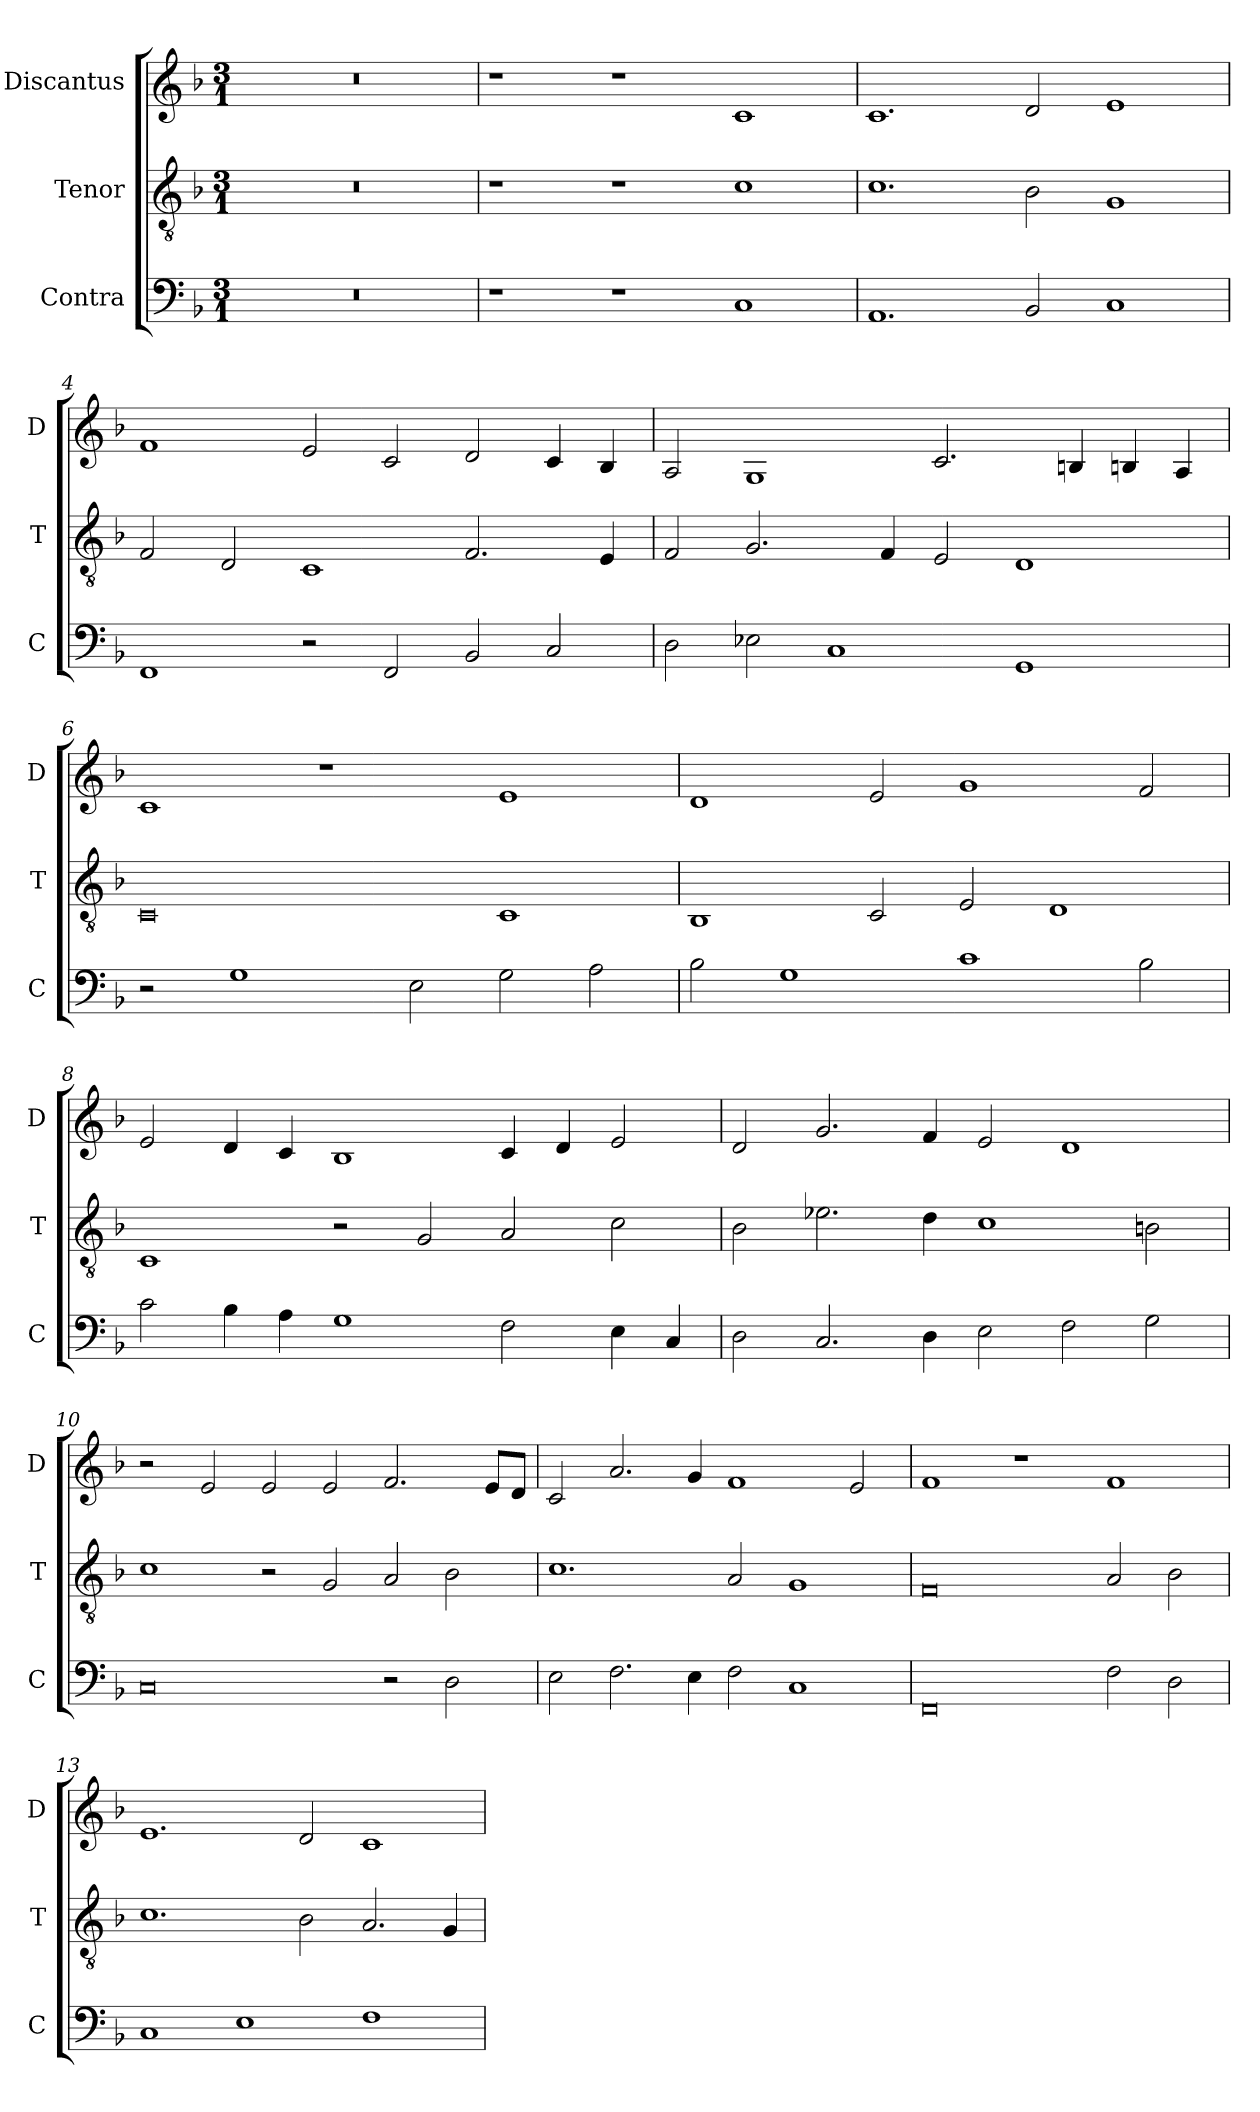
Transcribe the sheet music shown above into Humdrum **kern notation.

**kern	**kern	**kern
*part3	*part2	*part1
*staff3	*staff2	*staff1
*I"Contra	*I"Tenor	*I"Discantus
*I'C	*I'T	*I'D
*clefF4	*clefGv2	*clefG2
*k[b-]	*k[b-]	*k[b-]
*M3/1	*M3/1	*M3/1
=1	=1	=1
0.r	0.r	0.r
=2	=2	=2
1r	1r	1r
1r	1r	1r
1C	1c	1c
=3	=3	=3
1.AA	1.c	1.c
2BB-	2B-	2d
1C	1G	1e
=4	=4	=4
1FF	2F	1f
.	2D	.
2r	1C	2e
2FF	.	2c
2BB-	2.F	2d
2C	.	4c
.	4E	4B-
=5	=5	=5
2D	2F	2A
2E-X	2.G	1G
1C	.	.
.	4F	.
.	2E	2.c
1GG	1D	.
.	.	4Bn
.	.	4Bn
.	.	4A
=6	=6	=6
2r	0C	1c
1G	.	.
.	.	1r
2E	.	.
2G	1C	1e
2A	.	.
=7	=7	=7
2B-	1BB-	1d
1G	.	.
.	2C	2e
1c	2E	1g
.	1D	.
2B-	.	2f
=8	=8	=8
2c	1C	2e
4B-	.	4d
4A	.	4c
1G	2r	1B-
.	2G	.
2F	2A	4c
.	.	4d
4E	2c	2e
4C	.	.
=9	=9	=9
2D	2B-	2d
2.C	2.e-X	2.g
4D	4d	4f
2E	1c	2e
2F	.	1d
2G	2Bn	.
=10	=10	=10
0C	1c	2r
.	.	2e
.	2r	2e
.	2G	2e
2r	2A	2.f
2D	2B-	.
.	.	8eL
.	.	8dJ
=11	=11	=11
2E	1.c	2c
2.F	.	2.a
4E	.	4g
2F	2A	1f
1C	1G	.
.	.	2e
=12	=12	=12
0FF	0F	1f
.	.	1r
2F	2A	1f
2D	2B-	.
=13	=13	=13
1C	1.c	1.e
1E	.	.
.	2B-	2d
1F	2.A	1c
.	4G	.
=	=	=
*-	*-	*-
